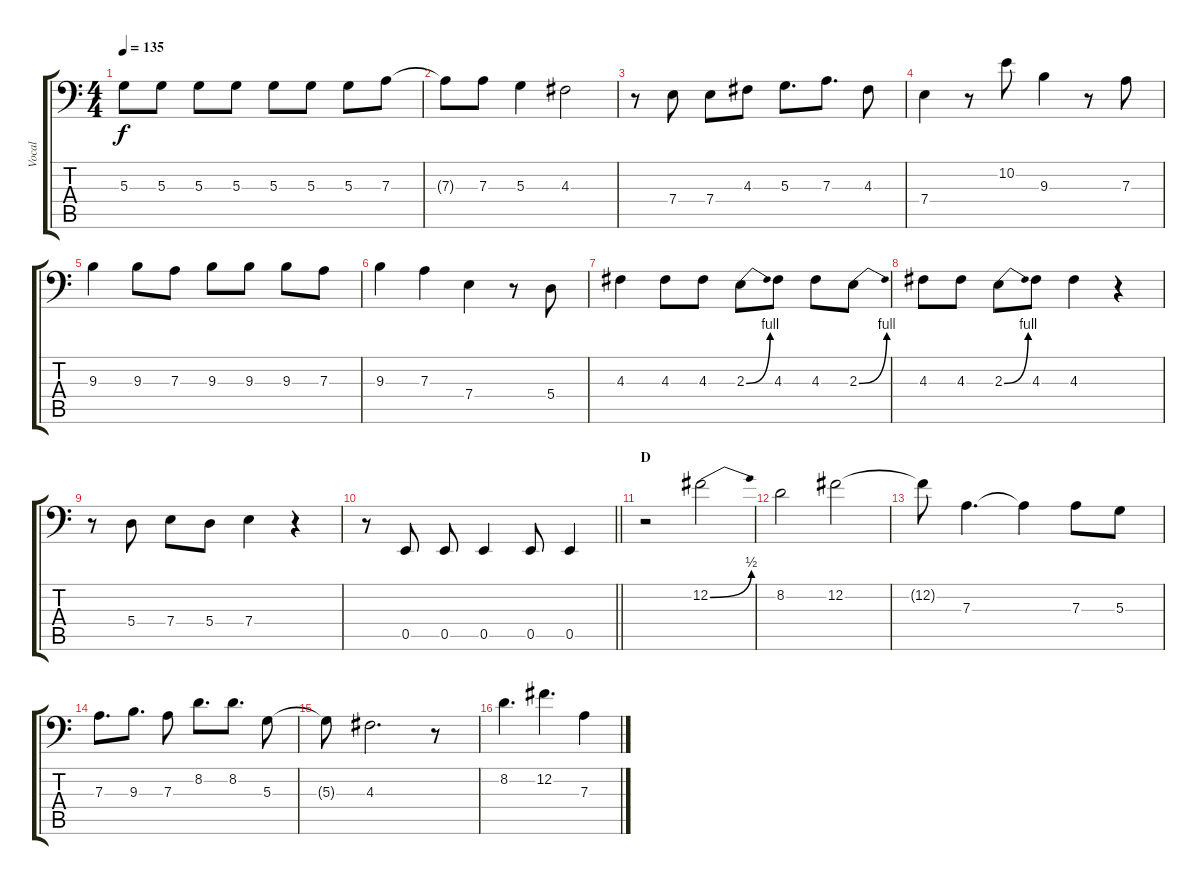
\track ("Vocal" "Vocal") {instrument lead2sawtooth}
\staff {score tabs}
\tuning (B3 Gb3 D3 A2 E2 A1) {hide}
\ts (4 4)
\tempo 135
\clef f4
\ks c
5.3.8{dy f} 5.3.8 5.3.8 5.3.8 5.3.8 5.3.8 5.3.8 7.3.8 |
7.3{t}.8 7.3.8 5.3.4 4.3.2 |
r.8 7.4.8 7.4.8 4.3.8 5.3.8{d} 7.3.8{d} 4.3.8 |
7.4.4 r.8 10.2.8 9.3.4 r.8 7.3.8 |
9.3.4 9.3.8 7.3.8 9.3.8 9.3.8 9.3.8 7.3.8 |
9.3.4 7.3.4 7.4.4 r.8 5.4.8 |
4.3.4 4.3.8 4.3.8 2.3{be (bend 0 0 60 4)}.8 4.3.8 4.3.8 2.3{be (bend 0 0 60 4)}.8 |
4.3.8 4.3.8 2.3{be (bend 0 0 60 4)}.8 4.3.8 4.3.4 r.4 |
r.8 5.4.8 7.4.8 5.4.8 7.4.4 r.4 |
\barLineRight lightlight
r.8 0.5.8 0.5.8 0.5.4 0.5.8 0.5.4 |
\section ("" "D")
r.2 12.2{be (bend 0 0 60 2)}.2 |
8.2.2 12.2.2 |
12.2{t}.8 7.3.4{d} 7.3{t}.4 7.3.8 5.3.8 |
7.3.8{d} 9.3.8{d} 7.3.8 8.2.8{d} 8.2.8{d} 5.3.8 |
5.3{t}.8 4.3.2{d} r.8 |
8.2.4{d} 12.2.4{d} 7.3.4
